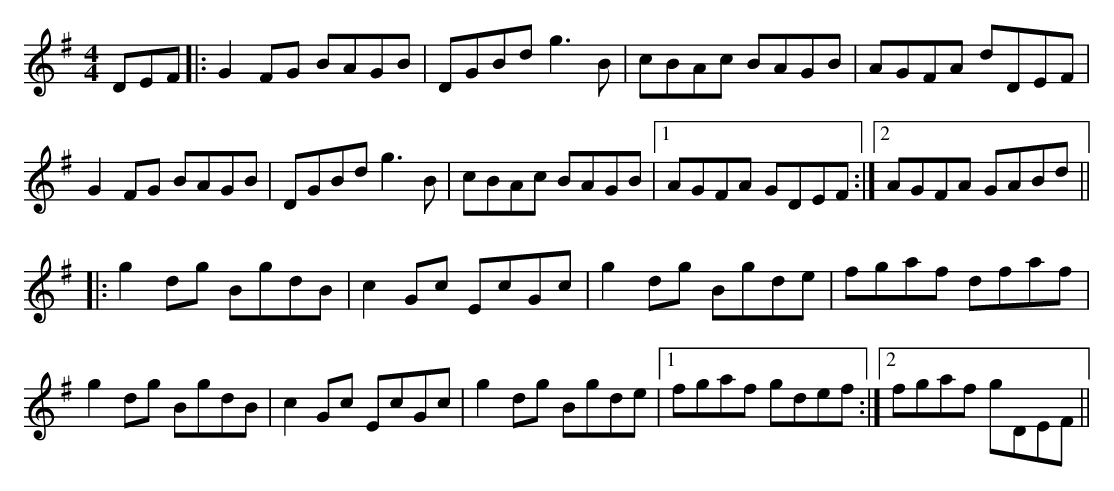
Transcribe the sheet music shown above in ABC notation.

X:1
M:4/4
K:G
DEF|:G2FG BAGB|DGBd g3B|cBAc BAGB|AGFA dDEF|
G2FG BAGB|DGBd g3B|cBAc BAGB|1 AGFA GDEF:|2 AGFA GABd||
|:g2dg BgdB|c2Gc EcGc|g2dg Bgde|fgaf dfaf|
g2dg BgdB|c2Gc EcGc|g2dg Bgde|1 fgaf gdef:|2 fgaf gDEF||
